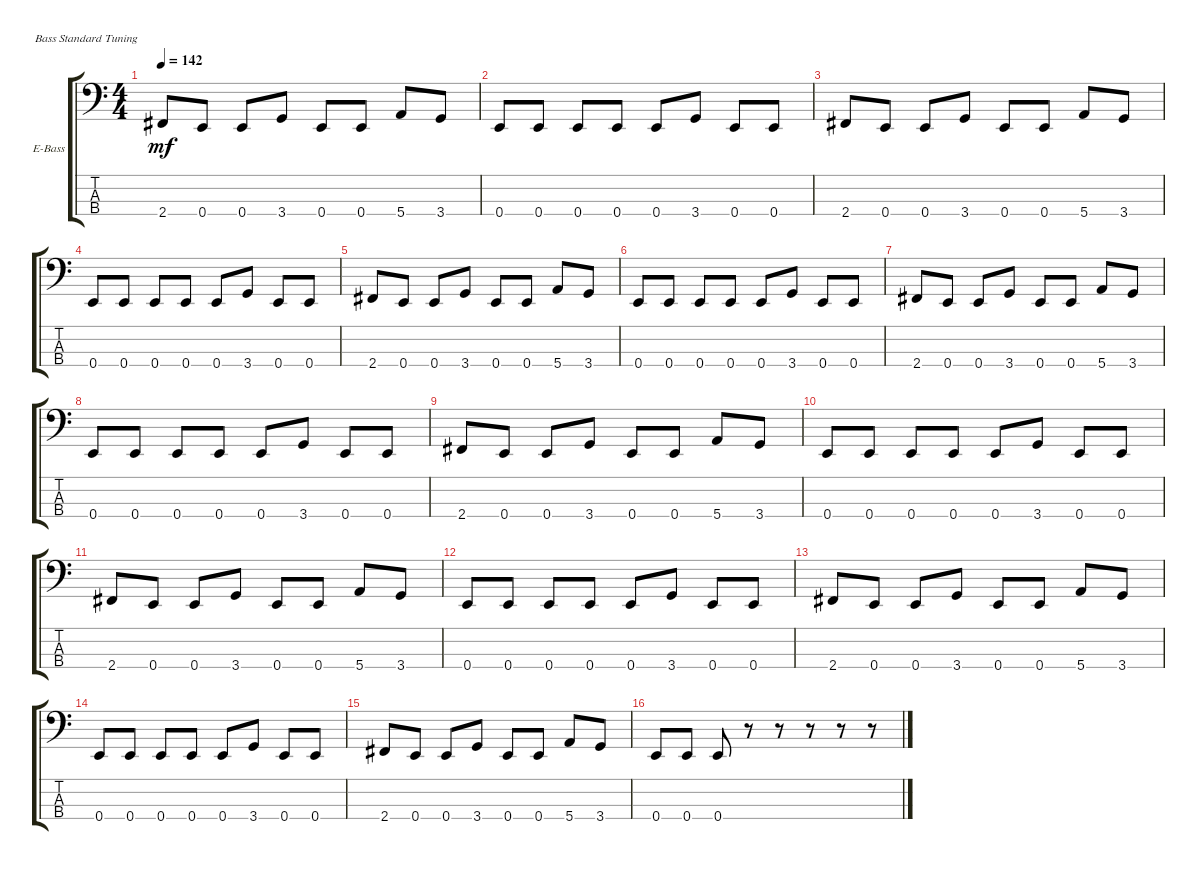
\defaultSystemsLayout 4
\bracketExtendMode groupsimilarinstruments
\firstSystemTrackNameOrientation horizontal
\otherSystemsTrackNameOrientation horizontal
\track ("Electric Bass" "E-Bass") {instrument electricbassfinger}
\staff {score tabs}
\tuning (G2 D2 A1 E1)
\ts (4 4)
\tempo 142
\clef f4
\ks c
2.4.8{dy mf} 0.4.8 0.4.8 3.4.8 0.4.8 0.4.8 5.4.8 3.4.8 |
0.4.8 0.4.8 0.4.8 0.4.8 0.4.8 3.4.8 0.4.8 0.4.8 |
2.4.8 0.4.8 0.4.8 3.4.8 0.4.8 0.4.8 5.4.8 3.4.8 |
0.4.8 0.4.8 0.4.8 0.4.8 0.4.8 3.4.8 0.4.8 0.4.8 |
2.4.8 0.4.8 0.4.8 3.4.8 0.4.8 0.4.8 5.4.8 3.4.8 |
0.4.8 0.4.8 0.4.8 0.4.8 0.4.8 3.4.8 0.4.8 0.4.8 |
2.4.8 0.4.8 0.4.8 3.4.8 0.4.8 0.4.8 5.4.8 3.4.8 |
0.4.8 0.4.8 0.4.8 0.4.8 0.4.8 3.4.8 0.4.8 0.4.8 |
2.4.8 0.4.8 0.4.8 3.4.8 0.4.8 0.4.8 5.4.8 3.4.8 |
0.4.8 0.4.8 0.4.8 0.4.8 0.4.8 3.4.8 0.4.8 0.4.8 |
2.4.8 0.4.8 0.4.8 3.4.8 0.4.8 0.4.8 5.4.8 3.4.8 |
0.4.8 0.4.8 0.4.8 0.4.8 0.4.8 3.4.8 0.4.8 0.4.8 |
2.4.8 0.4.8 0.4.8 3.4.8 0.4.8 0.4.8 5.4.8 3.4.8 |
0.4.8 0.4.8 0.4.8 0.4.8 0.4.8 3.4.8 0.4.8 0.4.8 |
2.4.8 0.4.8 0.4.8 3.4.8 0.4.8 0.4.8 5.4.8 3.4.8 |
0.4.8 0.4.8 0.4.8 r.8 r.8 r.8 r.8 r.8
